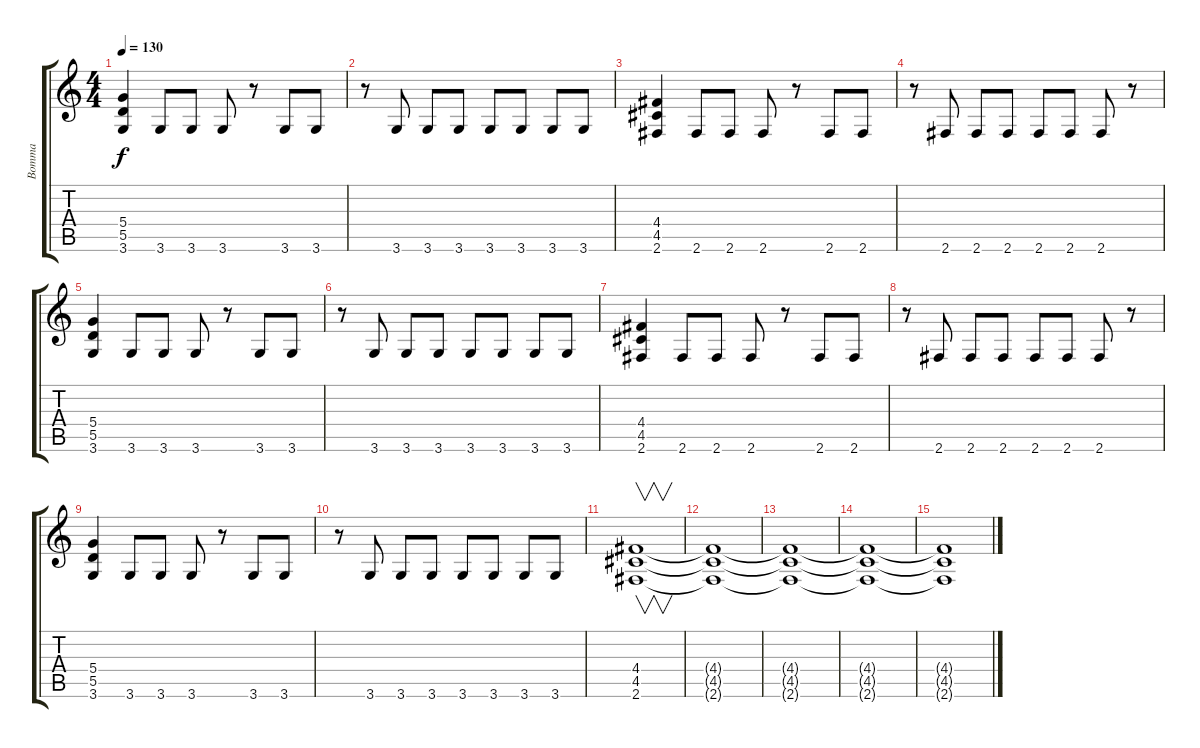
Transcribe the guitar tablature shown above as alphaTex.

\track ("Bomma" "Bomma") {instrument distortionguitar}
\staff {score tabs}
\tuning (E4 B3 G3 D3 A2 E2) {hide}
\ts (4 4)
\tempo 130
\clef g2
\ks c
(5.4 5.5 3.6).4{dy f} 3.6.8 3.6.8 3.6.8 r.8 3.6.8 3.6.8 |
r.8 3.6.8 3.6.8 3.6.8 3.6.8 3.6.8 3.6.8 3.6.8 |
(4.4 4.5 2.6).4 2.6.8 2.6.8 2.6.8 r.8 2.6.8 2.6.8 |
r.8 2.6.8 2.6.8 2.6.8 2.6.8 2.6.8 2.6.8 r.8 |
(5.4 5.5 3.6).4 3.6.8 3.6.8 3.6.8 r.8 3.6.8 3.6.8 |
r.8 3.6.8 3.6.8 3.6.8 3.6.8 3.6.8 3.6.8 3.6.8 |
(4.4 4.5 2.6).4 2.6.8 2.6.8 2.6.8 r.8 2.6.8 2.6.8 |
r.8 2.6.8 2.6.8 2.6.8 2.6.8 2.6.8 2.6.8 r.8 |
(5.4 5.5 3.6).4 3.6.8 3.6.8 3.6.8 r.8 3.6.8 3.6.8 |
r.8 3.6.8 3.6.8 3.6.8 3.6.8 3.6.8 3.6.8 3.6.8 |
(4.4 4.5 2.6).1{v} |
(4.4{t} 4.5{t} 2.6{t}).1 |
(4.4{t} 4.5{t} 2.6{t}).1 |
(4.4{t} 4.5{t} 2.6{t}).1 |
(4.4{t} 4.5{t} 2.6{t}).1
